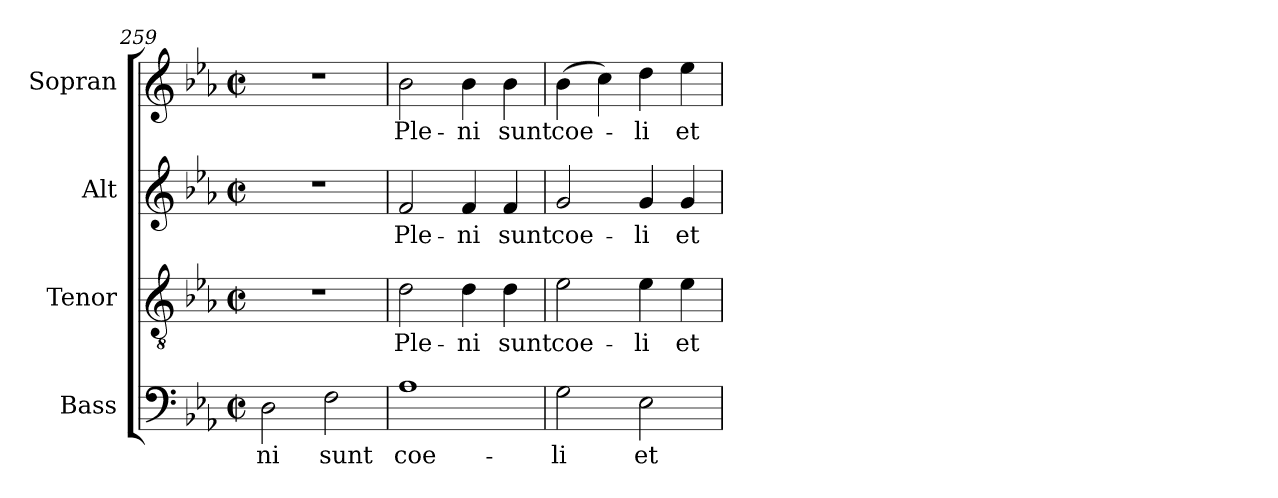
**kern	**text	**kern	**text	**kern	**text	**kern	**text
*part4	*part4	*part3	*part3	*part2	*part2	*part1	*part1
*staff4	*staff4	*staff3	*staff3	*staff2	*staff2	*staff1	*staff1
*I"Bass	*	*I"Tenor	*	*I"Alt	*	*I"Sopran	*
*I'B.	*	*I'T.	*	*I'A.	*	*I'S.	*
*clefF4	*	*clefGv2	*	*clefG2	*	*clefG2	*
*k[b-e-a-]	*	*k[b-e-a-]	*	*k[b-e-a-]	*	*k[b-e-a-]	*
*E-:	*	*E-:	*	*E-:	*	*E-:	*
*M2/2	*	*M2/2	*	*M2/2	*	*M2/2	*
*met(c|)	*	*met(c|)	*	*met(c|)	*	*met(c|)	*
=259	=259	=259	=259	=259	=259	=259	=259
!	!LO:LY:b	!	!	!	!	!	!
2D\	-ni	1r	.	1r	.	1r	.
!	!LO:LY:b	!	!	!	!	!	!
2F\	sunt	.	.	.	.	.	.
=260	=260	=260	=260	=260	=260	=260	=260
!	!LO:LY:b	!	!LO:LY:b	!	!LO:LY:b	!	!LO:LY:b
1A-	coe-	2d\	Ple-	2f/	Ple-	2b-\	Ple-
!	!	!	!LO:LY:b	!	!LO:LY:b	!	!LO:LY:b
.	.	4d\	-ni	4f/	-ni	4b-\	-ni
!	!	!	!LO:LY:b	!	!LO:LY:b	!	!LO:LY:b
.	.	4d\	sunt	4f/	sunt	4b-\	sunt
=261	=261	=261	=261	=261	=261	=261	=261
!	!LO:LY:b	!	!LO:LY:b	!	!LO:LY:b	!	!LO:LY:b
2G\	-li	2e-\	coe-	2g/	coe-	(>4b-\	coe-
.	.	.	.	.	.	4cc\)	.
!	!LO:LY:b	!	!LO:LY:b	!	!LO:LY:b	!	!LO:LY:b
2E-\	et	4e-\	-li	4g/	-li	4dd\	-li
!	!	!	!LO:LY:b	!	!LO:LY:b	!	!LO:LY:b
.	.	4e-\	et	4g/	et	4ee-\	et
=	=	=	=	=	=	=	=
*-	*-	*-	*-	*-	*-	*-	*-
